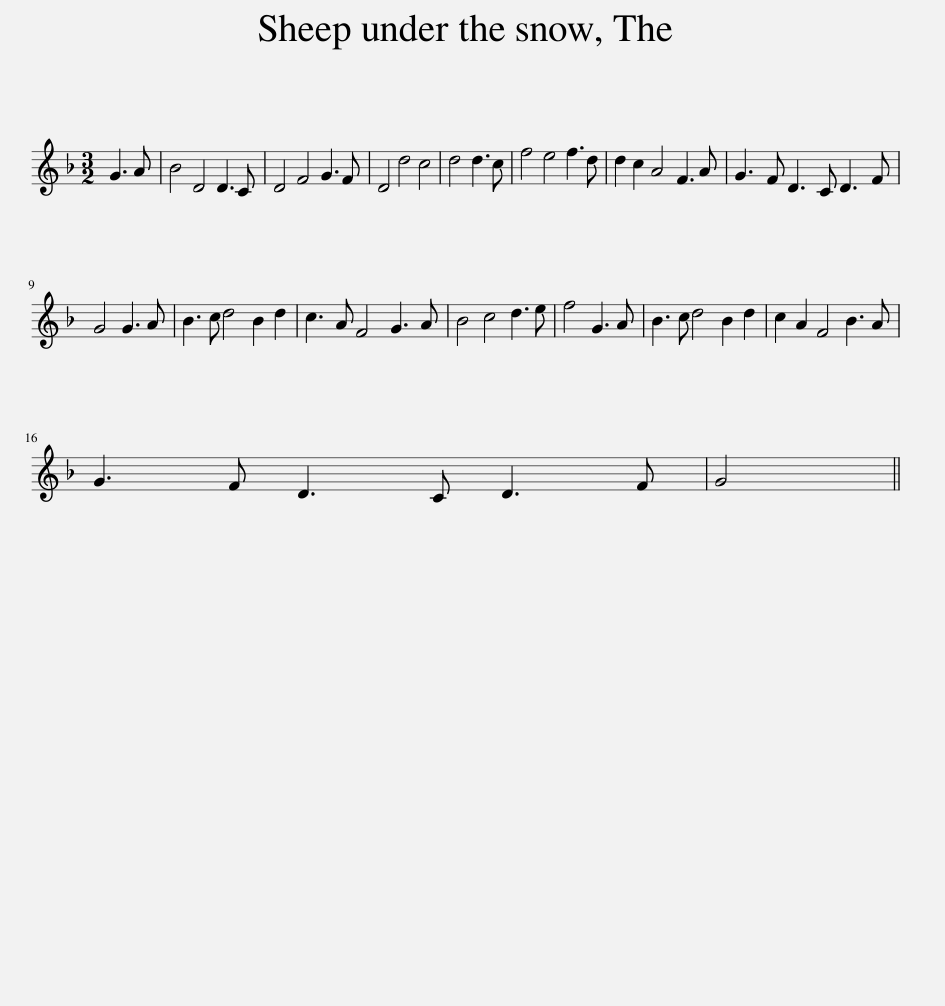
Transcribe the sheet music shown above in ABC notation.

X:1
L:1/8
M:3/2
I:linebreak $
K:F
V:1 treble
V:1
 G3 A | B4 D4 D3 C | D4 F4 G3 F | D4 d4 c4 | d4 d3 c | %5
 f4 e4 f3 d | d2 c2 A4 F3 A | G3 F D3 C D3 F |$ G4 G3 A | B3 c d4 B2 d2 | %10
 c3 A F4 G3 A | B4 c4 d3 e | f4 G3 A | B3 c d4 B2 d2 | c2 A2 F4 B3 A |$ %15
 G3 F D3 C D3 F | G4 || %17
